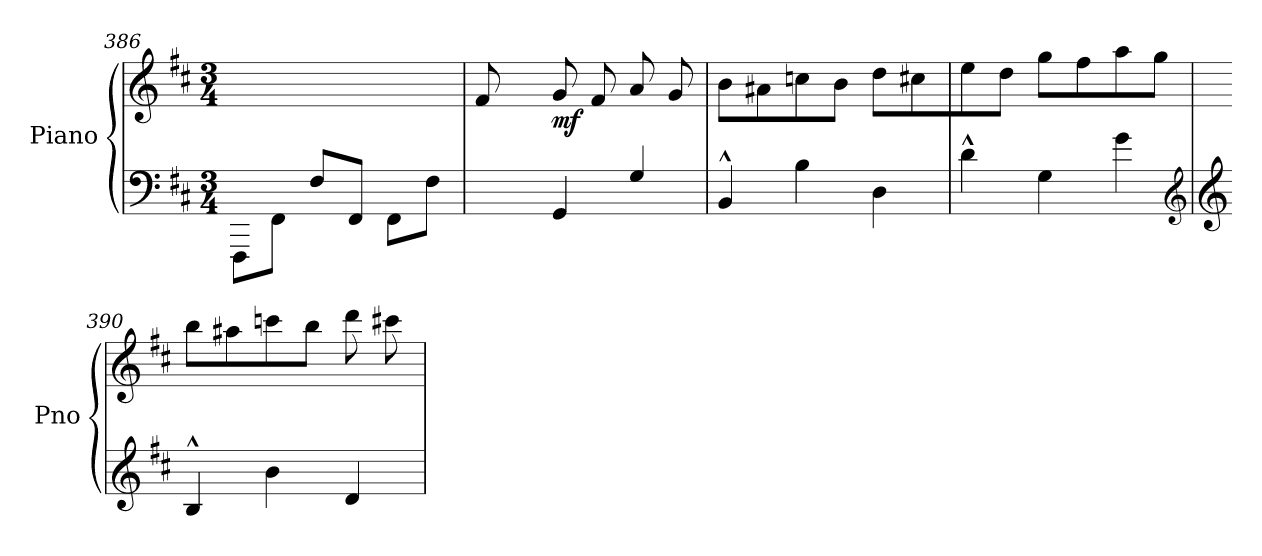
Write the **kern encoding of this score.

**kern	**kern	**dynam
*part1	*part1	*part1
*staff2	*staff1	*staff1/2
*I"Piano	*	*
*I'Pno	*	*
*clefF4	*clefG2	*
*k[f#c#]	*k[f#c#]	*
*D:	*D:	*
*M3/4	*M3/4	*
=386	=386	=386
*^	*	*
4ryy	8FFF#\L	4ryy	.
.	8FF#\J	.	.
8F#/L	4ryy	4ryy	.
8FF#/J	.	.	.
4ryy	8FF#\L	4ryy	.
.	8F#\J	.	.
=387	=387	=387	=387
8ryy	4ryy	8f#/L	.
8F#/J	.	8ryy	.
!	!	!	!LO:DY:b
2ryy	4GG/	8g/L	mf
.	.	8f#/	.
.	4G/	8a/	.
.	.	8g/J	.
*v	*v	*	*
=388	=388	=388
4BB^^/	8b\L	.
.	8a#X\	.
4B\	8ccn\	.
.	8b\J	.
4D\	8dd\L	.
.	8cc#X\	.
!!LO:PB:g=z
=389	=389	=389
4d^^\	8ee\	.
.	8dd\J	.
4G\	8gg\L	.
.	8ff#\	.
4g\	8aa\	.
.	8gg\J	.
*clefG2	*	*
!!LO:PB:g=z
=390	=390	=390
*clefG2	*	*
4B^^/	8bb\L	.
.	8aa#X\	.
4b\	8cccn\	.
.	8bb\J	.
4d/	8ddd\L	.
.	8ccc#X\	.
=	=	=
*-	*-	*-
